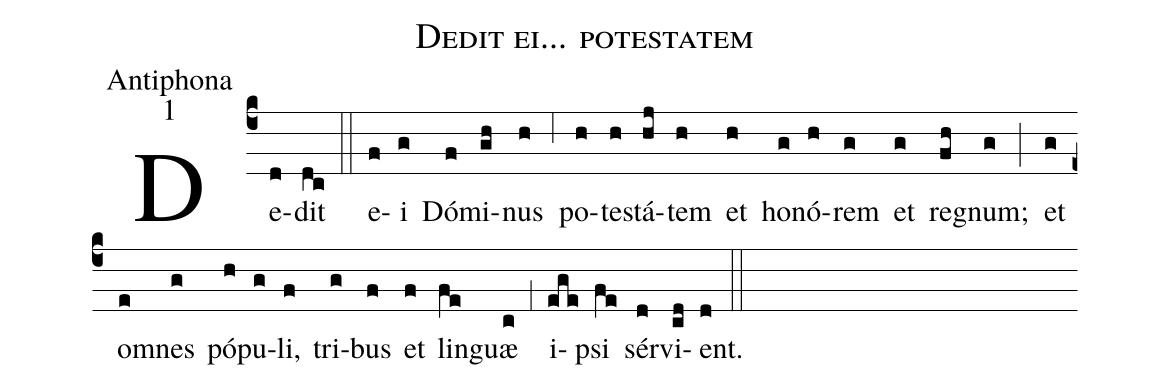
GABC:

name:Dedit ei... potestatem;
office-part:Antiphona;
mode:1;
%%
(c4) De(d)dit(dc) (::)
e(f)i(g) Dó(f)mi(gh)nus(h) (,6) po(h)te(h)stá(hj)tem(h) et(h) ho(g)nó(h)rem(g) et(g) re(fh)gnum;(g) (;) et(g) o(e)mnes(g) pó(h)pu(g)li,(f) tri(g)bus(f) et(f) lin(fe)guæ(c) (,1) i(ege)psi(fe) sér(d)vi(cd)ent.(d) (::)
